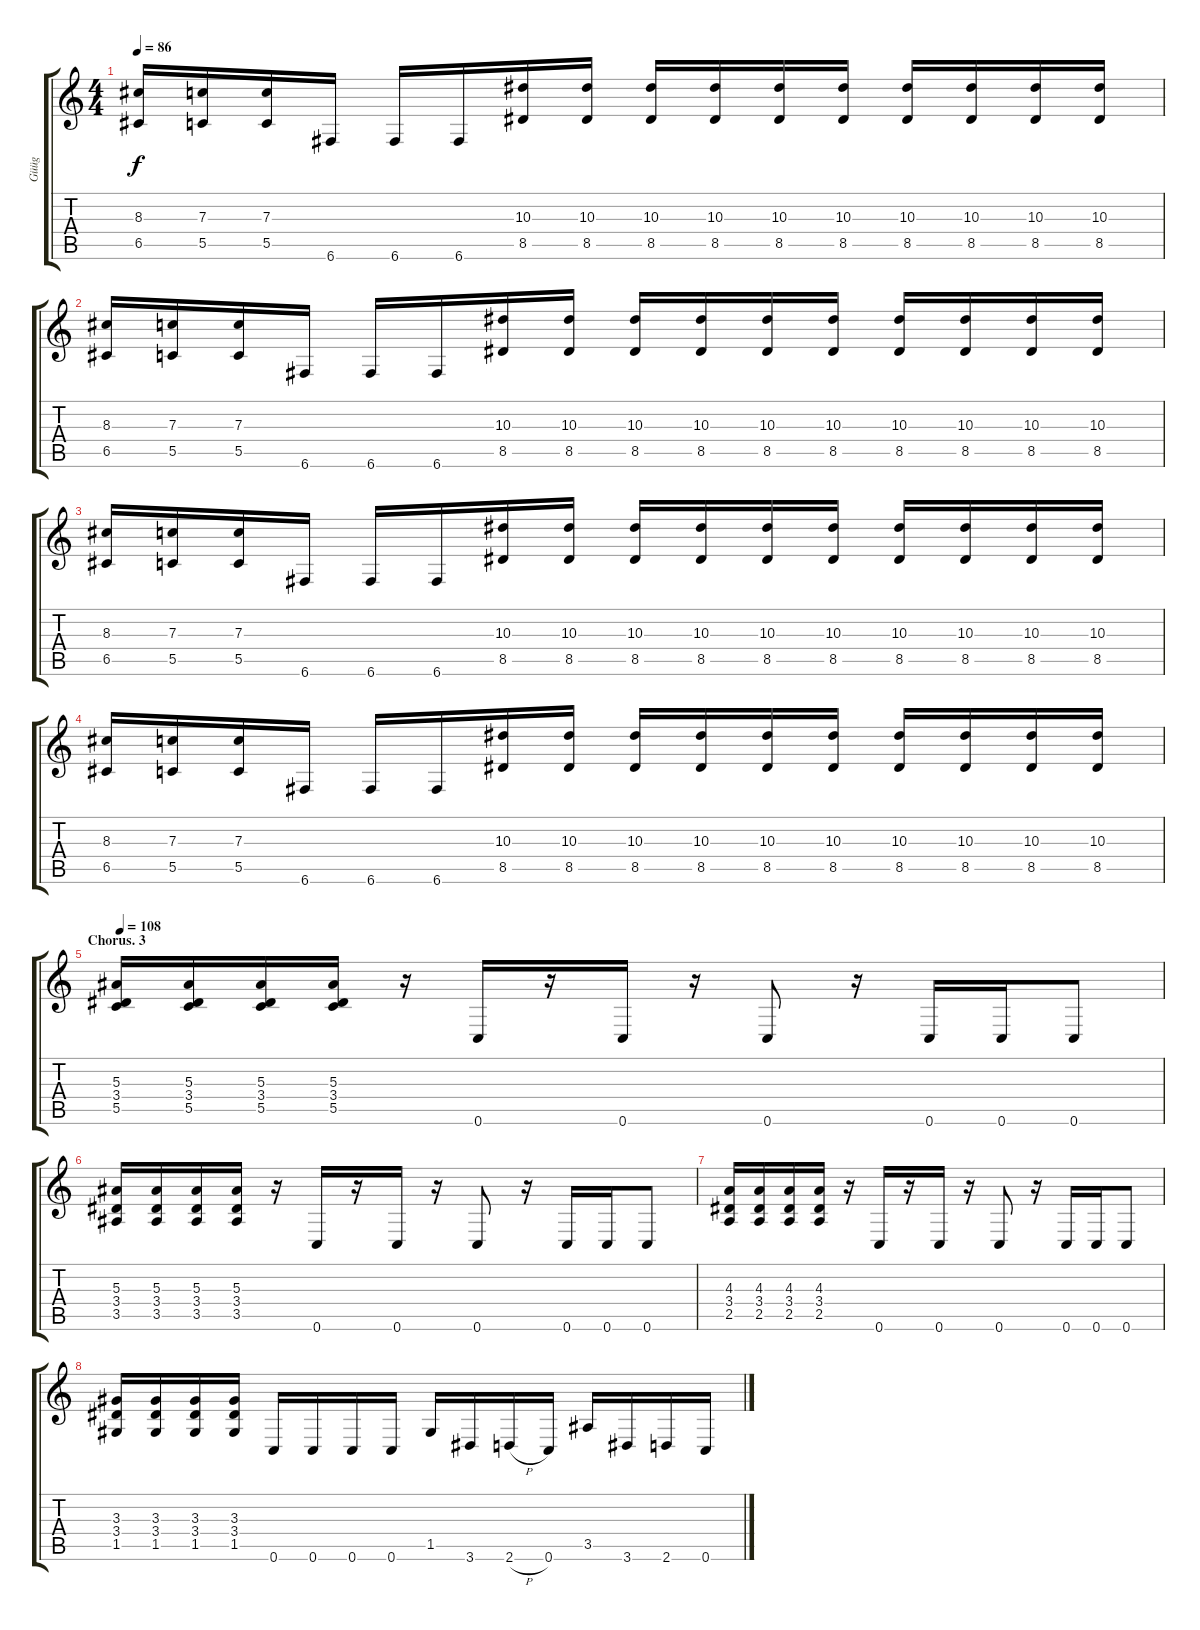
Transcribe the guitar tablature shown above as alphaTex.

\track ("Güüg" "Güüg") {instrument distortionguitar}
\staff {score tabs}
\tuning (D4 A3 F3 C3 G2 C2) {hide}
\ts (4 4)
\tempo 86
\clef g2
\ks c
(8.3 6.5).16{dy f} (7.3 5.5).16 (7.3 5.5).16 6.6.16 6.6.16 6.6.16 (10.3 8.5).16 (10.3 8.5).16 (10.3 8.5).16 (10.3 8.5).16 (10.3 8.5).16 (10.3 8.5).16 (10.3 8.5).16 (10.3 8.5).16 (10.3 8.5).16 (10.3 8.5).16 |
(8.3 6.5).16 (7.3 5.5).16 (7.3 5.5).16 6.6.16 6.6.16 6.6.16 (10.3 8.5).16 (10.3 8.5).16 (10.3 8.5).16 (10.3 8.5).16 (10.3 8.5).16 (10.3 8.5).16 (10.3 8.5).16 (10.3 8.5).16 (10.3 8.5).16 (10.3 8.5).16 |
(8.3 6.5).16 (7.3 5.5).16 (7.3 5.5).16 6.6.16 6.6.16 6.6.16 (10.3 8.5).16 (10.3 8.5).16 (10.3 8.5).16 (10.3 8.5).16 (10.3 8.5).16 (10.3 8.5).16 (10.3 8.5).16 (10.3 8.5).16 (10.3 8.5).16 (10.3 8.5).16 |
(8.3 6.5).16 (7.3 5.5).16 (7.3 5.5).16 6.6.16 6.6.16 6.6.16 (10.3 8.5).16 (10.3 8.5).16 (10.3 8.5).16 (10.3 8.5).16 (10.3 8.5).16 (10.3 8.5).16 (10.3 8.5).16 (10.3 8.5).16 (10.3 8.5).16 (10.3 8.5).16 |
\section ("" "Chorus. 3")
\tempo 106
\tempo 108
(5.3 3.4 5.5).16 (5.3 3.4 5.5).16 (5.3 3.4 5.5).16 (5.3 3.4 5.5).16 r.16 0.6.16 r.16 0.6.16 r.16 0.6.8 r.16 0.6.16 0.6.16 0.6.8 |
(5.3 3.4 3.5).16 (5.3 3.4 3.5).16 (5.3 3.4 3.5).16 (5.3 3.4 3.5).16 r.16 0.6.16 r.16 0.6.16 r.16 0.6.8 r.16 0.6.16 0.6.16 0.6.8 |
(4.3 3.4 2.5).16 (4.3 3.4 2.5).16 (4.3 3.4 2.5).16 (4.3 3.4 2.5).16 r.16 0.6.16 r.16 0.6.16 r.16 0.6.8 r.16 0.6.16 0.6.16 0.6.8 |
(3.3 3.4 1.5).16 (3.3 3.4 1.5).16 (3.3 3.4 1.5).16 (3.3 3.4 1.5).16 0.6.16 0.6.16 0.6.16 0.6.16 1.5.16 3.6.16 2.6{h}.16 0.6.16 3.5.16 3.6.16 2.6.16 0.6.16
